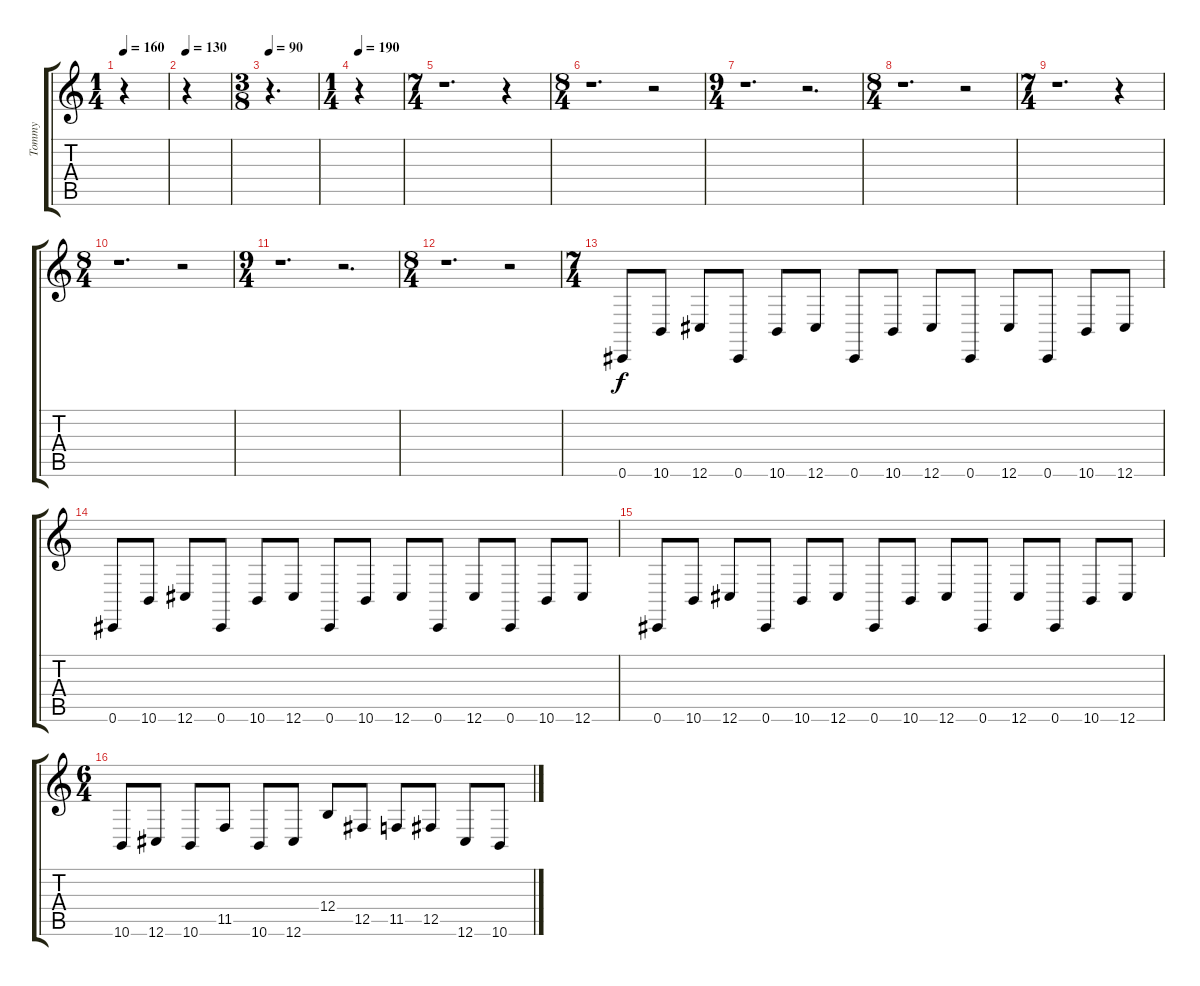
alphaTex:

\track ("Tommy" "Tommy") {instrument lead2sawtooth}
\staff {score tabs}
\tuning (Db4 Ab3 E3 B2 Gb2 Db2) {hide}
\ts (1 4)
\tempo 160
\clef g2
\ks c
r.4{dy f} |
\tempo 130
r.4 |
\ts (3 8)
\tempo 90
r.4{d} |
\ts (1 4)
\tempo 190
r.4 |
\ts (7 4)
\section ("" "")
r.1{d} r.4 |
\ts (8 4)
r.1{d} r.2 |
\ts (9 4)
r.1{d} r.2{d} |
\ts (8 4)
r.1{d} r.2 |
\ts (7 4)
r.1{d} r.4 |
\ts (8 4)
r.1{d} r.2 |
\ts (9 4)
r.1{d} r.2{d} |
\ts (8 4)
r.1{d} r.2 |
\ts (7 4)
\section ("" "")
0.6.8 10.6.8 12.6.8 0.6.8 10.6.8 12.6.8 0.6.8 10.6.8 12.6.8 0.6.8 12.6.8 0.6.8 10.6.8 12.6.8 |
0.6.8 10.6.8 12.6.8 0.6.8 10.6.8 12.6.8 0.6.8 10.6.8 12.6.8 0.6.8 12.6.8 0.6.8 10.6.8 12.6.8 |
0.6.8 10.6.8 12.6.8 0.6.8 10.6.8 12.6.8 0.6.8 10.6.8 12.6.8 0.6.8 12.6.8 0.6.8 10.6.8 12.6.8 |
\ts (6 4)
10.6.8 12.6.8 10.6.8 11.5.8 10.6.8 12.6.8 12.4.8 12.5.8 11.5.8 12.5.8 12.6.8 10.6.8
